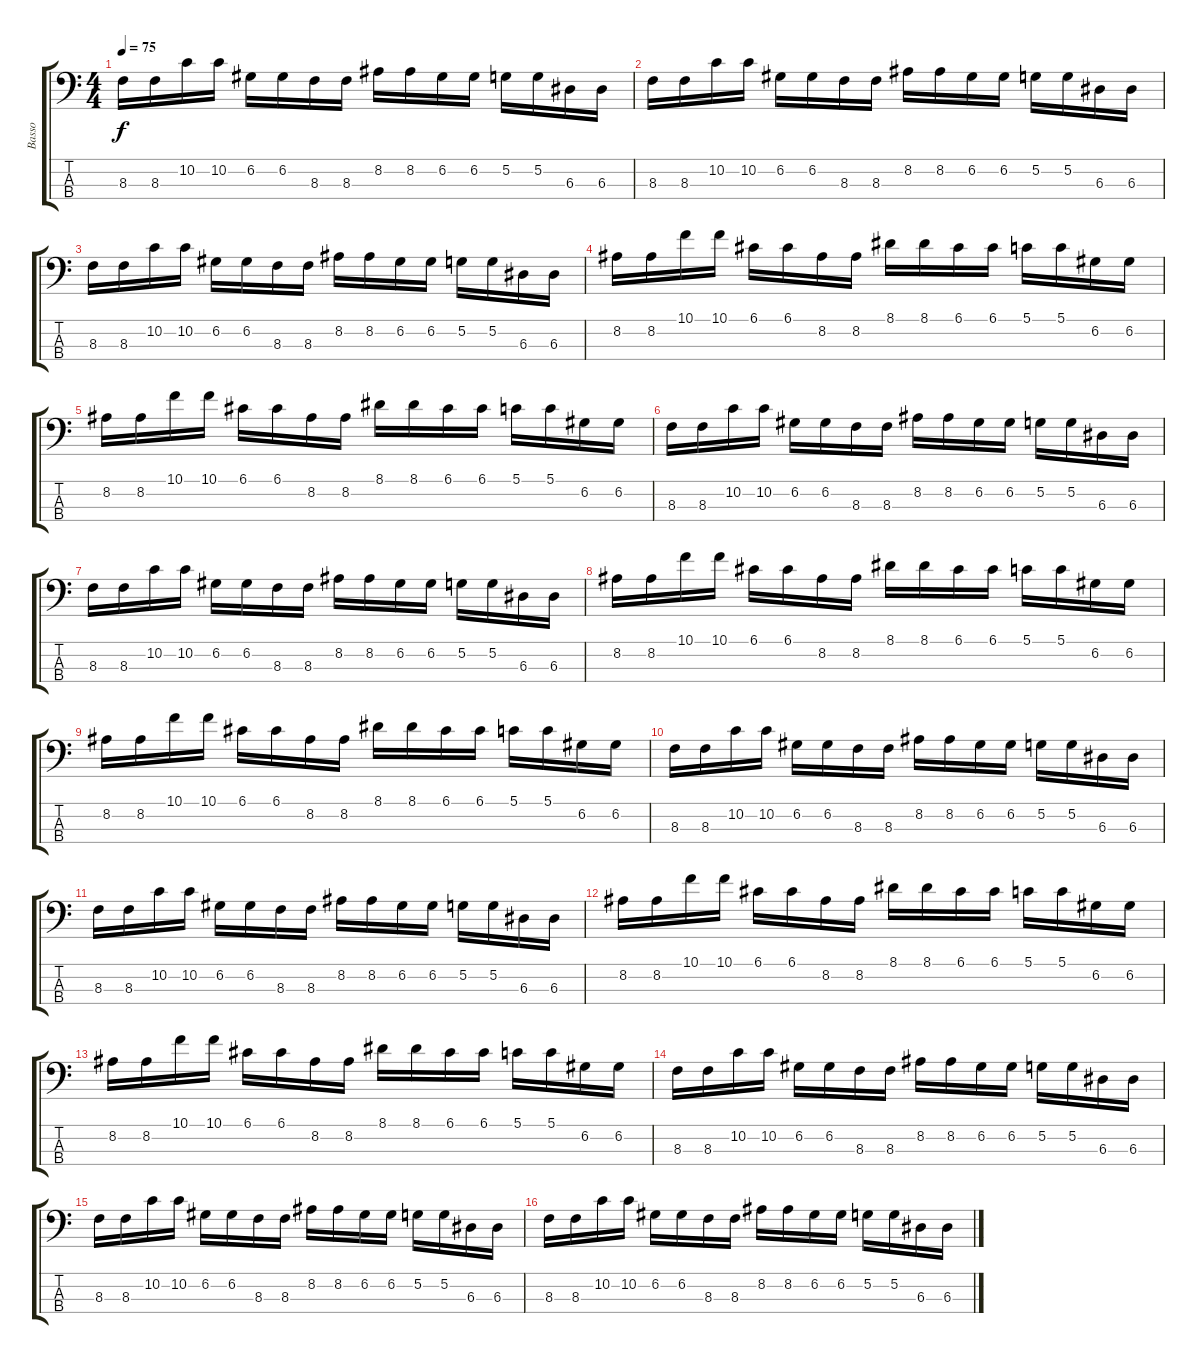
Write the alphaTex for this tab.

\track ("Basso" "Basso") {instrument electricbassfinger}
\staff {score tabs}
\tuning (G2 D2 A1 E1) {hide}
\ts (4 4)
\tempo 75
\clef f4
\ks c
8.3.16{dy f} 8.3.16 10.2.16 10.2.16 6.2.16 6.2.16 8.3.16 8.3.16 8.2.16 8.2.16 6.2.16 6.2.16 5.2.16 5.2.16 6.3.16 6.3.16 |
8.3.16 8.3.16 10.2.16 10.2.16 6.2.16 6.2.16 8.3.16 8.3.16 8.2.16 8.2.16 6.2.16 6.2.16 5.2.16 5.2.16 6.3.16 6.3.16 |
8.3.16 8.3.16 10.2.16 10.2.16 6.2.16 6.2.16 8.3.16 8.3.16 8.2.16 8.2.16 6.2.16 6.2.16 5.2.16 5.2.16 6.3.16 6.3.16 |
8.2.16 8.2.16 10.1.16 10.1.16 6.1.16 6.1.16 8.2.16 8.2.16 8.1.16 8.1.16 6.1.16 6.1.16 5.1.16 5.1.16 6.2.16 6.2.16 |
8.2.16 8.2.16 10.1.16 10.1.16 6.1.16 6.1.16 8.2.16 8.2.16 8.1.16 8.1.16 6.1.16 6.1.16 5.1.16 5.1.16 6.2.16 6.2.16 |
8.3.16 8.3.16 10.2.16 10.2.16 6.2.16 6.2.16 8.3.16 8.3.16 8.2.16 8.2.16 6.2.16 6.2.16 5.2.16 5.2.16 6.3.16 6.3.16 |
8.3.16 8.3.16 10.2.16 10.2.16 6.2.16 6.2.16 8.3.16 8.3.16 8.2.16 8.2.16 6.2.16 6.2.16 5.2.16 5.2.16 6.3.16 6.3.16 |
8.2.16 8.2.16 10.1.16 10.1.16 6.1.16 6.1.16 8.2.16 8.2.16 8.1.16 8.1.16 6.1.16 6.1.16 5.1.16 5.1.16 6.2.16 6.2.16 |
8.2.16 8.2.16 10.1.16 10.1.16 6.1.16 6.1.16 8.2.16 8.2.16 8.1.16 8.1.16 6.1.16 6.1.16 5.1.16 5.1.16 6.2.16 6.2.16 |
8.3.16 8.3.16 10.2.16 10.2.16 6.2.16 6.2.16 8.3.16 8.3.16 8.2.16 8.2.16 6.2.16 6.2.16 5.2.16 5.2.16 6.3.16 6.3.16 |
8.3.16 8.3.16 10.2.16 10.2.16 6.2.16 6.2.16 8.3.16 8.3.16 8.2.16 8.2.16 6.2.16 6.2.16 5.2.16 5.2.16 6.3.16 6.3.16 |
8.2.16 8.2.16 10.1.16 10.1.16 6.1.16 6.1.16 8.2.16 8.2.16 8.1.16 8.1.16 6.1.16 6.1.16 5.1.16 5.1.16 6.2.16 6.2.16 |
8.2.16 8.2.16 10.1.16 10.1.16 6.1.16 6.1.16 8.2.16 8.2.16 8.1.16 8.1.16 6.1.16 6.1.16 5.1.16 5.1.16 6.2.16 6.2.16 |
8.3.16 8.3.16 10.2.16 10.2.16 6.2.16 6.2.16 8.3.16 8.3.16 8.2.16 8.2.16 6.2.16 6.2.16 5.2.16 5.2.16 6.3.16 6.3.16 |
8.3.16 8.3.16 10.2.16 10.2.16 6.2.16 6.2.16 8.3.16 8.3.16 8.2.16 8.2.16 6.2.16 6.2.16 5.2.16 5.2.16 6.3.16 6.3.16 |
8.3.16 8.3.16 10.2.16 10.2.16 6.2.16 6.2.16 8.3.16 8.3.16 8.2.16 8.2.16 6.2.16 6.2.16 5.2.16 5.2.16 6.3.16 6.3.16
